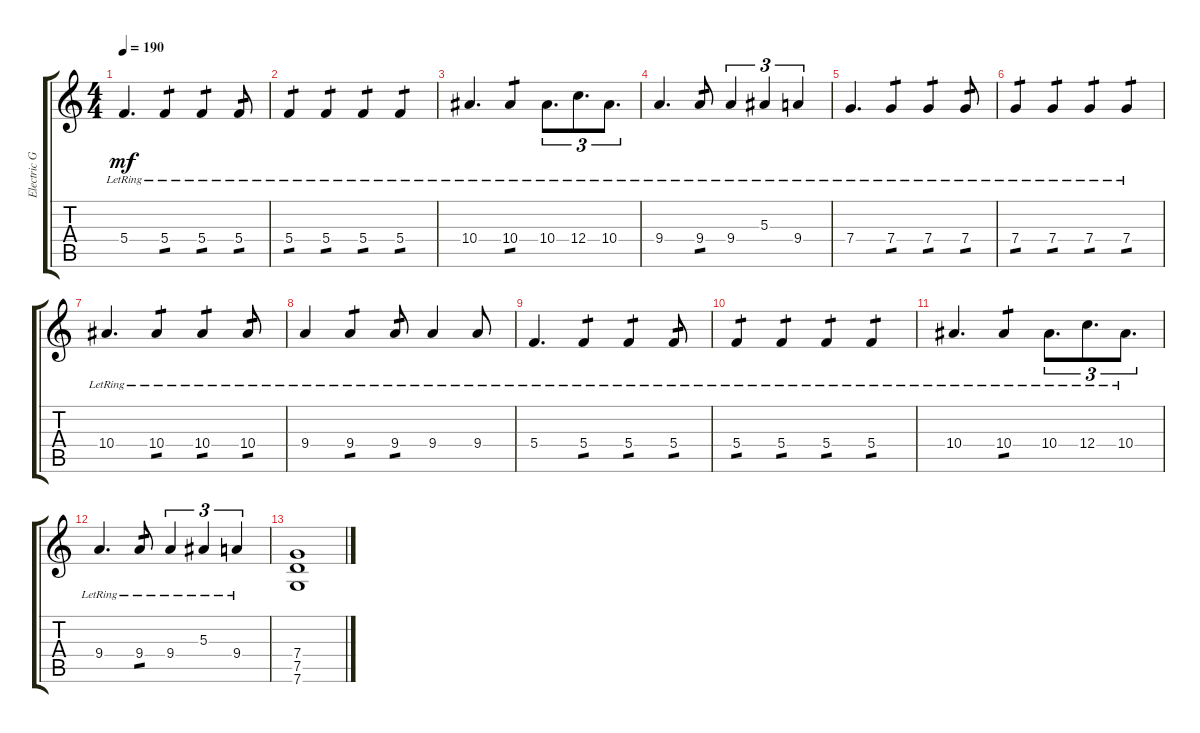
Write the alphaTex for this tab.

\track ("Electric Guitar" "Electric G") {instrument distortionguitar}
\staff {score tabs}
\tuning (D4 A3 F3 C3 G2 C2) {hide}
\ts (4 4)
\tempo 190
\clef g2
\ks c
5.4{lr}.4{d dy mf} 5.4{lr}.4{tp 1} 5.4{lr}.4{tp 1} 5.4{lr}.8{tp 1} |
5.4{lr}.4{tp 1} 5.4{lr}.4{tp 1} 5.4{lr}.4{tp 1} 5.4{lr}.4{tp 1} |
10.4{lr}.4{d} 10.4{lr}.4{tp 1} 10.4{lr}.8{d tu (3 2)} 12.4{lr}.8{d tu (3 2)} 10.4{lr}.8{d tu (3 2)} |
9.4{lr}.4{d} 9.4{lr}.8{tp 1} 9.4{lr}.4{tu (3 2)} 5.3{lr}.4{tu (3 2)} 9.4{lr}.4{tu (3 2)} |
7.4{lr}.4{d} 7.4{lr}.4{tp 1} 7.4{lr}.4{tp 1} 7.4{lr}.8{tp 1} |
7.4{lr}.4{tp 1} 7.4{lr}.4{tp 1} 7.4{lr}.4{tp 1} 7.4{lr}.4{tp 1} |
10.4{lr}.4{d} 10.4{lr}.4{tp 1} 10.4{lr}.4{tp 1} 10.4{lr}.8{tp 1} |
9.4{lr}.4 9.4{lr}.4{tp 1} 9.4{lr}.8{tp 1} 9.4{lr}.4 9.4{lr}.8 |
5.4{lr}.4{d} 5.4{lr}.4{tp 1} 5.4{lr}.4{tp 1} 5.4{lr}.8{tp 1} |
5.4{lr}.4{tp 1} 5.4{lr}.4{tp 1} 5.4{lr}.4{tp 1} 5.4{lr}.4{tp 1} |
10.4{lr}.4{d} 10.4{lr}.4{tp 1} 10.4{lr}.8{d tu (3 2)} 12.4{lr}.8{d tu (3 2)} 10.4{lr}.8{d tu (3 2)} |
9.4{lr}.4{d} 9.4{lr}.8{tp 1} 9.4{lr}.4{tu (3 2)} 5.3{lr}.4{tu (3 2)} 9.4{lr}.4{tu (3 2)} |
(7.4 7.5 7.6).1
